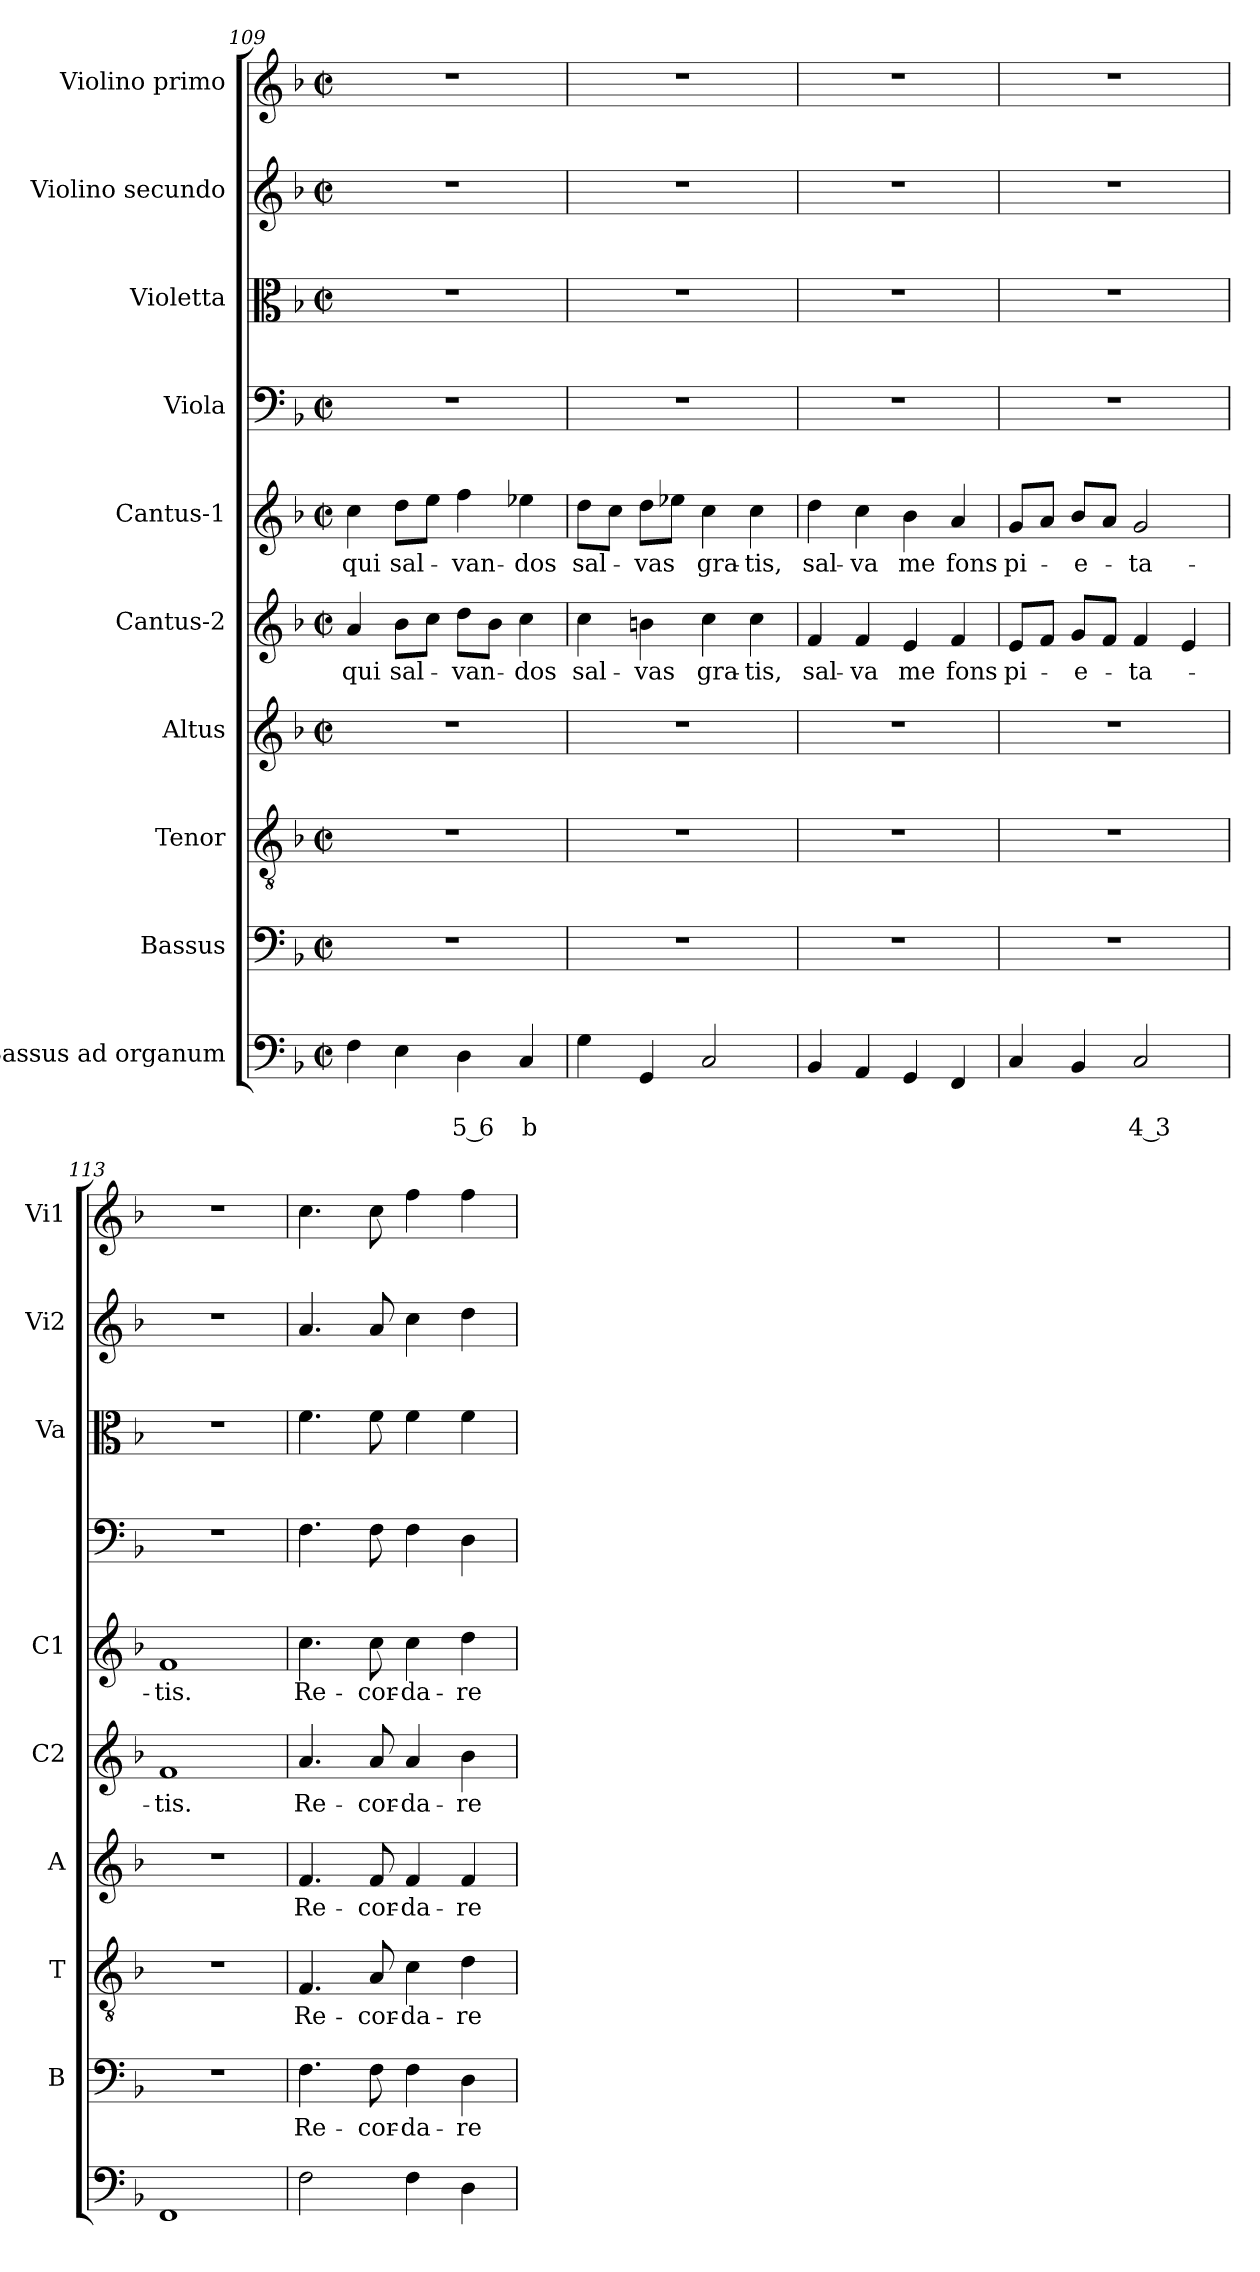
**kern	**text	**text	**kern	**text	**kern	**text	**kern	**text	**kern	**text	**kern	**text	**kern	**kern	**kern	**kern
*part10	*part10	*part10	*part9	*part9	*part8	*part8	*part7	*part7	*part6	*part6	*part5	*part5	*part4	*part3	*part2	*part1
*staff10	*staff10	*staff10	*staff9	*staff9	*staff8	*staff8	*staff7	*staff7	*staff6	*staff6	*staff5	*staff5	*staff4	*staff3	*staff2	*staff1
*I"Bassus ad  organum	*	*	*I"Bassus	*	*I"Tenor	*	*I"Altus	*	*I"Cantus-2	*	*I"Cantus-1	*	*I"Viola	*I"Violetta	*I"Violino secundo	*I"Violino primo
*	*	*	*I'B	*	*I'T	*	*I'A	*	*I'C2	*	*I'C1	*	*	*I'Va	*I'Vi2	*I'Vi1
*clefF4	*	*	*clefF4	*	*clefGv2	*	*clefG2	*	*clefG2	*	*clefG2	*	*clefF4	*clefC3	*clefG2	*clefG2
*k[b-]	*	*	*k[b-]	*	*k[b-]	*	*k[b-]	*	*k[b-]	*	*k[b-]	*	*k[b-]	*k[b-]	*k[b-]	*k[b-]
*F:	*	*	*F:	*	*F:	*	*F:	*	*F:	*	*F:	*	*F:	*F:	*F:	*F:
*M2/2	*	*	*M2/2	*	*M2/2	*	*M2/2	*	*M2/2	*	*M2/2	*	*M2/2	*M2/2	*M2/2	*M2/2
*met(c|)	*	*	*met(c|)	*	*met(c|)	*	*met(c|)	*	*met(c|)	*	*met(c|)	*	*met(c|)	*met(c|)	*met(c|)	*met(c|)
=109	=109	=109	=109	=109	=109	=109	=109	=109	=109	=109	=109	=109	=109	=109	=109	=109
!	!	!	!	!	!	!	!	!	!	!LO:LY:b	!	!LO:LY:b	!	!	!	!
4F\	.	.	1r	.	1r	.	1r	.	4a/	qui	4cc\	qui	1r	1r	1r	1r
!	!	!	!	!	!	!	!	!	!	!LO:LY:b	!	!LO:LY:b	!	!	!	!
4E\	.	.	.	.	.	.	.	.	8b-\L	sal-	8dd\L	sal-	.	.	.	.
.	.	.	.	.	.	.	.	.	8cc\J	.	8ee\J	.	.	.	.	.
!	!	!LO:LY:b	!	!	!	!	!	!	!	!LO:LY:b	!	!LO:LY:b	!	!	!	!
4D\	.	5 6	.	.	.	.	.	.	8dd\L	-van-	4ff\	-van-	.	.	.	.
.	.	.	.	.	.	.	.	.	8b-\J	.	.	.	.	.	.	.
!	!	!LO:LY:b	!	!	!	!	!	!	!	!LO:LY:b	!	!LO:LY:b	!	!	!	!
4C/	.	b	.	.	.	.	.	.	4cc\	-dos	4ee-X\	-dos	.	.	.	.
=110	=110	=110	=110	=110	=110	=110	=110	=110	=110	=110	=110	=110	=110	=110	=110	=110
!	!	!	!	!	!	!	!	!	!	!LO:LY:b	!	!LO:LY:b	!	!	!	!
4G\	.	.	1r	.	1r	.	1r	.	4cc\	sal-	8dd\L	sal-	1r	1r	1r	1r
.	.	.	.	.	.	.	.	.	.	.	8cc\J	.	.	.	.	.
!	!	!	!	!	!	!	!	!	!	!LO:LY:b	!	!LO:LY:b	!	!	!	!
4GG/	.	.	.	.	.	.	.	.	4bn\	-vas	8dd\L	-vas	.	.	.	.
.	.	.	.	.	.	.	.	.	.	.	8ee-X\J	.	.	.	.	.
!	!	!	!	!	!	!	!	!	!	!LO:LY:b	!	!LO:LY:b	!	!	!	!
2C/	.	.	.	.	.	.	.	.	4cc\	gra-	4cc\	gra-	.	.	.	.
!	!	!	!	!	!	!	!	!	!	!LO:LY:b	!	!LO:LY:b	!	!	!	!
.	.	.	.	.	.	.	.	.	4cc\	-tis,	4cc\	-tis,	.	.	.	.
=111	=111	=111	=111	=111	=111	=111	=111	=111	=111	=111	=111	=111	=111	=111	=111	=111
!	!	!	!	!	!	!	!	!	!	!LO:LY:b	!	!LO:LY:b	!	!	!	!
4BB-/	.	.	1r	.	1r	.	1r	.	4f/	sal-	4dd\	sal-	1r	1r	1r	1r
!	!	!	!	!	!	!	!	!	!	!LO:LY:b	!	!LO:LY:b	!	!	!	!
4AA/	.	.	.	.	.	.	.	.	4f/	-va	4cc\	-va	.	.	.	.
!	!	!	!	!	!	!	!	!	!	!LO:LY:b	!	!LO:LY:b	!	!	!	!
4GG/	.	.	.	.	.	.	.	.	4e/	me	4b-\	me	.	.	.	.
!	!	!	!	!	!	!	!	!	!	!LO:LY:b	!	!LO:LY:b	!	!	!	!
4FF/	.	.	.	.	.	.	.	.	4f/	fons	4a/	fons	.	.	.	.
=112	=112	=112	=112	=112	=112	=112	=112	=112	=112	=112	=112	=112	=112	=112	=112	=112
!	!	!	!	!	!	!	!	!	!	!LO:LY:b	!	!LO:LY:b	!	!	!	!
4C/	.	.	1r	.	1r	.	1r	.	8e/L	pi-	8g/L	pi-	1r	1r	1r	1r
.	.	.	.	.	.	.	.	.	8f/J	.	8a/J	.	.	.	.	.
!	!	!	!	!	!	!	!	!	!	!LO:LY:b	!	!LO:LY:b	!	!	!	!
4BB-/	.	.	.	.	.	.	.	.	8g/L	-e-	8b-/L	-e-	.	.	.	.
.	.	.	.	.	.	.	.	.	8f/J	.	8a/J	.	.	.	.	.
!	!	!LO:LY:b	!	!	!	!	!	!	!	!LO:LY:b	!	!LO:LY:b	!	!	!	!
2C/	.	4 3	.	.	.	.	.	.	4f/	-ta-	2g/	-ta-	.	.	.	.
.	.	.	.	.	.	.	.	.	4e/	.	.	.	.	.	.	.
=113	=113	=113	=113	=113	=113	=113	=113	=113	=113	=113	=113	=113	=113	=113	=113	=113
!	!	!	!	!	!	!	!	!	!	!LO:LY:b	!	!LO:LY:b	!	!	!	!
1FF	.	.	1r	.	1r	.	1r	.	1f	-tis.	1f	-tis.	1r	1r	1r	1r
!!LO:LB:g=z
=114	=114	=114	=114	=114	=114	=114	=114	=114	=114	=114	=114	=114	=114	=114	=114	=114
!	!	!	!	!LO:LY:b	!	!LO:LY:b	!	!LO:LY:b	!	!LO:LY:b	!	!LO:LY:b	!	!	!	!
2F\	.	.	4.F\	Re-	4.F/	Re-	4.f/	Re-	4.a/	Re-	4.cc\	Re-	4.F\	4.f\	4.a/	4.cc\
!	!	!	!	!LO:LY:b	!	!LO:LY:b	!	!LO:LY:b	!	!LO:LY:b	!	!LO:LY:b	!	!	!	!
.	.	.	8F\	-cor-	8A/	-cor-	8f/	-cor-	8a/	-cor-	8cc\	-cor-	8F\	8f\	8a/	8cc\
!	!	!	!	!LO:LY:b	!	!LO:LY:b	!	!LO:LY:b	!	!LO:LY:b	!	!LO:LY:b	!	!	!	!
4F\	.	.	4F\	-da-	4c\	-da-	4f/	-da-	4a/	-da-	4cc\	-da-	4F\	4f\	4cc\	4ff\
!	!	!	!	!LO:LY:b	!	!LO:LY:b	!	!LO:LY:b	!	!LO:LY:b	!	!LO:LY:b	!	!	!	!
4D\	.	.	4D\	-re	4d\	-re	4f/	-re	4b-\	-re	4dd\	-re	4D\	4f\	4dd\	4ff\
=	=	=	=	=	=	=	=	=	=	=	=	=	=	=	=	=
*-	*-	*-	*-	*-	*-	*-	*-	*-	*-	*-	*-	*-	*-	*-	*-	*-
